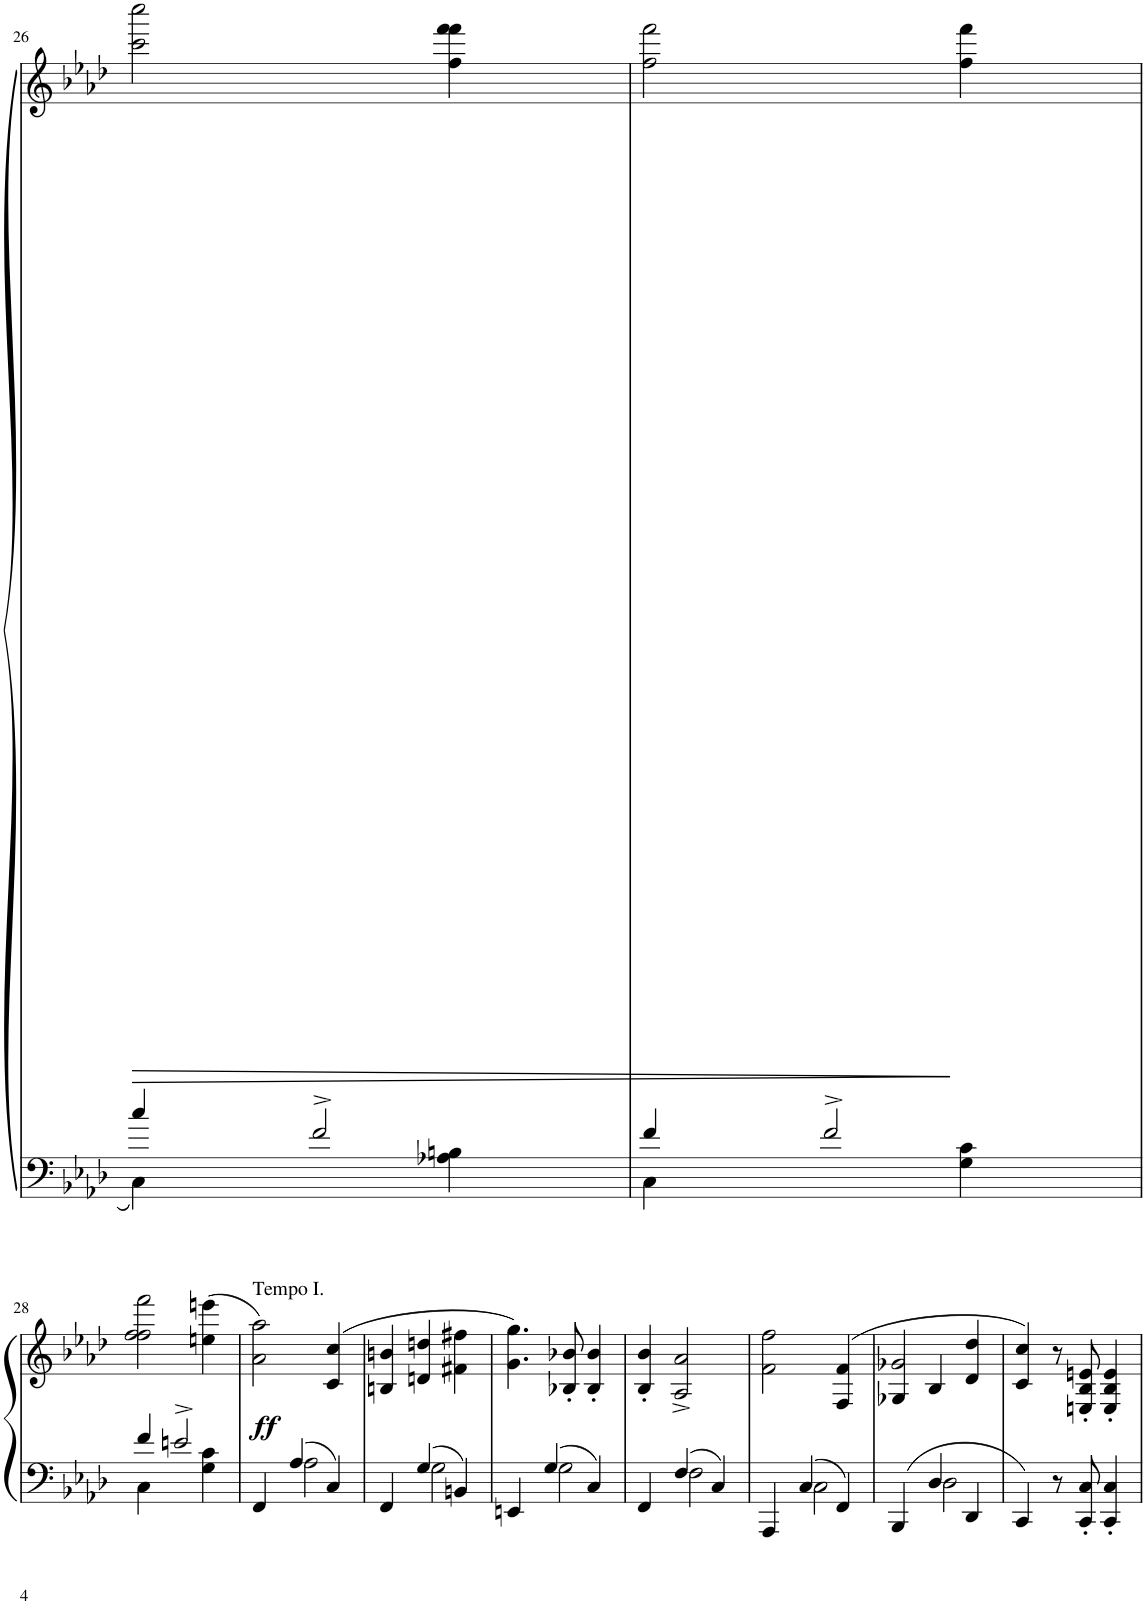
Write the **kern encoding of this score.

**kern	**kern	**dynam
*part1	*part1	*part1
*staff2	*staff1	*staff1/2
*I"Piano	*	*
*I'Pno	*	*
!!LO:PB:g=z
*clefF4	*clefG2	*
*k[b-e-a-d-]	*k[b-e-a-d-]	*
*M3/4	*M3/4	*
=26	=26	=26
*^	*	*
!	!	!	!LO:HP:b
4cc/	4C\	2ccc\ 2cccc\	>
2f^/	4ryy	.	.
.	4A-X\ 4Bn\	4ff\ 4fff\ 4fff\	.
=27	=27	=27	=27
4f/	4C\	2ff\ 2fff\	.
2f^/	4ryy	.	.
.	4G\ 4c\	4ff\ 4fff\	]
!!LO:LB:g=z
=28	=28	=28	=28
4f/	4C\	2ff\ 2ff\ 2fff\	.
2en^/	4ryy	.	.
.	4G\ 4c\	(4een\ 4eeen\	.
=29	=29	=29	=29
!	!	!LO:TX:a:t=Tempo I.	!
!	!	!	!LO:DY:b
4FF/	4ryy	2a-\ 2aa-\)	ff
4A-/	2A-\	.	.
4C/	.	(4c/ 4cc/	.
=30	=30	=30	=30
4FF/	4ryy	4Bn/ 4bn/	.
4G/	2G\	4dn/ 4ddn/	.
4BBn/	.	4f#X\ 4ff#X\	.
=31	=31	=31	=31
4EEn/	4ryy	4.g\ 4.gg\)	.
4G/	2G\	.	.
.	.	8B-X/' 8b-X/'	.
4C/	.	4B-/' 4b-/'	.
=32	=32	=32	=32
4FF/	4ryy	4B-/' 4b-/'	.
4F/	2F\	2A-/^ 2a-/^	.
4C/	.	.	.
=33	=33	=33	=33
4AAA-/	4ryy	2f\ 2ff\	.
4C/	2C\	.	.
4FF/	.	(4F/ 4f/	.
=34	=34	=34	=34
*	*	*^	*
4BBB-/	4ryy	2g-X/	4G-X/	.
4D-/	2D-\	.	4B-/	.
4DD-/	.	4d-/ 4dd-/	4ryy	.
*v	*v	*	*	*
*	*v	*v	*
=35	=35	=35
4CC/	4c/ 4cc/)	.
8r	8r	.
8CC/' 8C/'	8En/' 8B-/' 8en/'	.
4CC/' 4C/'	4E/' 4B-/' 4e/'	.
=	=	=
*-	*-	*-
